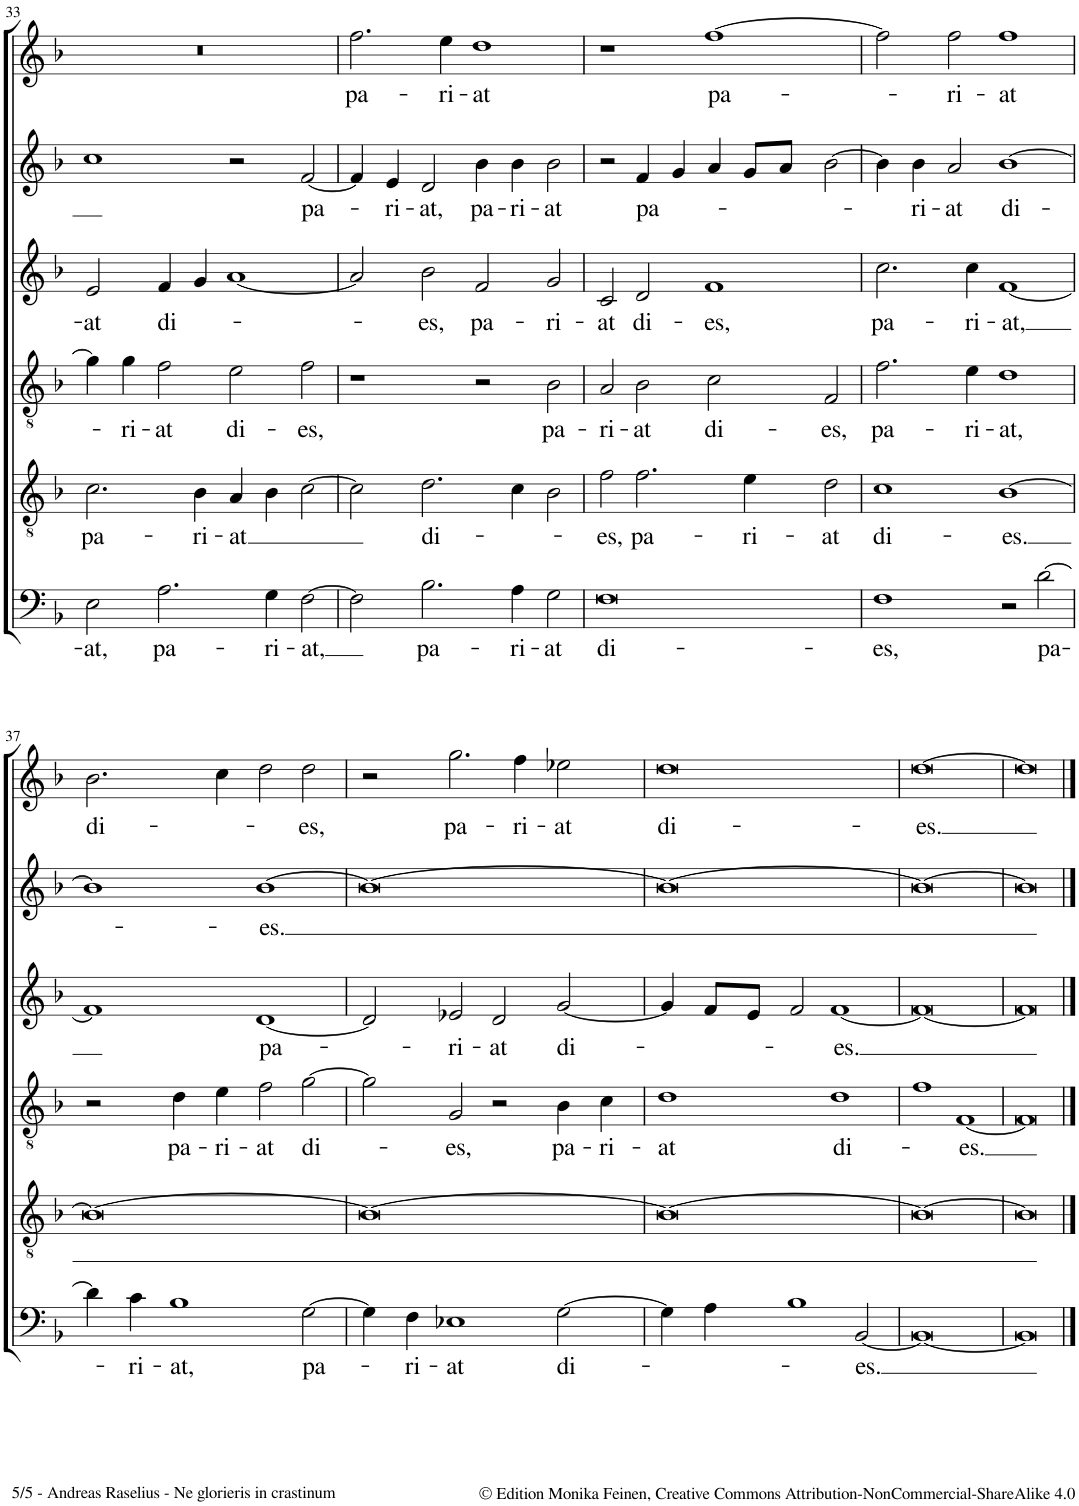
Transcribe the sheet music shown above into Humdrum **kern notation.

**kern	**text	**kern	**text	**kern	**text	**kern	**text	**kern	**text	**kern	**text
*part6	*part6	*part5	*part5	*part4	*part4	*part3	*part3	*part2	*part2	*part1	*part1
*staff6	*staff6	*staff5	*staff5	*staff4	*staff4	*staff3	*staff3	*staff2	*staff2	*staff1	*staff1
*I"Bassus	*	*I"Tenor	*	*I"Quintus	*	*I"Sextus	*	*I"Altus	*	*I"Cantus	*
!!LO:PB:g=z
*clefF4	*	*clefGv2	*	*clefGv2	*	*clefG2	*	*clefG2	*	*clefG2	*
*k[b-]	*	*k[b-]	*	*k[b-]	*	*k[b-]	*	*k[b-]	*	*k[b-]	*
*M4/2	*	*M4/2	*	*M4/2	*	*M4/2	*	*M4/2	*	*M4/2	*
*met(c|)	*	*met(c|)	*	*met(c|)	*	*met(c|)	*	*met(c|)	*	*met(c|)	*
=33	=33	=33	=33	=33	=33	=33	=33	=33	=33	=33	=33
!	!LO:LY:b	!	!LO:LY:b	!	!	!	!LO:LY:b	!	!	!	!
2E\	-at,	2.c\	pa-	4g\]	.	2e/	-at	1cc	.	0r	.
!	!	!	!	!	!LO:LY:b	!	!	!	!	!	!
.	.	.	.	4g\	-ri-	.	.	.	.	.	.
!	!LO:LY:b	!	!	!	!LO:LY:b	!	!LO:LY:b	!	!	!	!
2.A\	pa-	.	.	2f\	-at	4f/	di-	.	.	.	.
!	!	!	!LO:LY:b	!	!	!	!	!	!	!	!
.	.	4B-\	-ri-	.	.	4g/	.	.	.	.	.
!	!	!	!LO:LY:b	!	!LO:LY:b	!	!	!	!	!	!
.	.	4A/	-at	2e\	di-	[1a	.	2r	.	.	.
!	!LO:LY:b	!	!	!	!	!	!	!	!	!	!
4G\	-ri-	4B-\	.	.	.	.	.	.	.	.	.
!	!LO:LY:b	!	!	!	!LO:LY:b	!	!	!	!LO:LY:b	!	!
[2F\	-at,	[2c\	.	2f\	-es,	.	.	[2f/	pa-	.	.
=34	=34	=34	=34	=34	=34	=34	=34	=34	=34	=34	=34
!	!	!	!	!	!	!	!	!	!	!	!LO:LY:b
2F\]	.	2c\]	.	1r	.	2a/]	.	4f/]	.	2.ff\	pa-
!	!	!	!	!	!	!	!	!	!LO:LY:b	!	!
.	.	.	.	.	.	.	.	4e/	-ri-	.	.
!	!LO:LY:b	!	!LO:LY:b	!	!	!	!LO:LY:b	!	!LO:LY:b	!	!
2.B-\	pa-	2.d\	di-	.	.	2b-\	-es,	2d/	-at,	.	.
!	!	!	!	!	!	!	!	!	!	!	!LO:LY:b
.	.	.	.	.	.	.	.	.	.	4ee\	-ri-
!	!	!	!	!	!	!	!LO:LY:b	!	!LO:LY:b	!	!LO:LY:b
.	.	.	.	2r	.	2f/	pa-	4b-\	pa-	1dd	-at
!	!LO:LY:b	!	!	!	!	!	!	!	!LO:LY:b	!	!
4A\	-ri-	4c\	.	.	.	.	.	4b-\	-ri-	.	.
!	!LO:LY:b	!	!	!	!LO:LY:b	!	!LO:LY:b	!	!LO:LY:b	!	!
2G\	-at	2B-\	.	2B-\	pa-	2g/	-ri-	2b-\	-at	.	.
=35	=35	=35	=35	=35	=35	=35	=35	=35	=35	=35	=35
!	!LO:LY:b	!	!LO:LY:b	!	!LO:LY:b	!	!LO:LY:b	!	!	!	!
0F	di-	2f\	-es,	2A/	-ri-	2c/	-at	2r	.	1r	.
!	!	!	!LO:LY:b	!	!LO:LY:b	!	!LO:LY:b	!	!LO:LY:b	!	!
.	.	2.f\	pa-	2B-\	at	2d/	di-	4f/	pa-	.	.
.	.	.	.	.	.	.	.	4g/	.	.	.
!	!	!	!	!	!LO:LY:b	!	!LO:LY:b	!	!	!	!LO:LY:b
.	.	.	.	2c\	di-	1f	-es,	4a/	.	[1ff	pa-
!	!	!	!LO:LY:b	!	!	!	!	!	!	!	!
.	.	4e\	-ri-	.	.	.	.	8g/L	.	.	.
.	.	.	.	.	.	.	.	8a/J	.	.	.
!	!	!	!LO:LY:b	!	!LO:LY:b	!	!	!	!	!	!
.	.	2d\	-at	2F/	-es,	.	.	[2b-\	.	.	.
=36	=36	=36	=36	=36	=36	=36	=36	=36	=36	=36	=36
!	!LO:LY:b	!	!LO:LY:b	!	!LO:LY:b	!	!LO:LY:b	!	!	!	!
1F	-es,	1c	di-	2.f\	pa-	2.cc\	pa-	4b-\]	.	2ff\]	.
!	!	!	!	!	!	!	!	!	!LO:LY:b	!	!
.	.	.	.	.	.	.	.	4b-\	-ri-	.	.
!	!	!	!	!	!	!	!	!	!LO:LY:b	!	!LO:LY:b
.	.	.	.	.	.	.	.	2a/	-at	2ff\	-ri-
!	!	!	!	!	!LO:LY:b	!	!LO:LY:b	!	!	!	!
.	.	.	.	4e\	-ri-	4cc\	-ri-	.	.	.	.
!	!	!	!LO:LY:b	!	!LO:LY:b	!	!LO:LY:b	!	!LO:LY:b	!	!LO:LY:b
2r	.	[1B-	-es.	1d	-at,	[1f	-at,	[1b-	di-	1ff	-at
!	!LO:LY:b	!	!	!	!	!	!	!	!	!	!
[2d\	pa-	.	.	.	.	.	.	.	.	.	.
!!LO:LB:g=z
=37	=37	=37	=37	=37	=37	=37	=37	=37	=37	=37	=37
!	!	!	!	!	!	!	!	!	!	!	!LO:LY:b
4d\]	.	0B-_	.	2r	.	1f]	.	1b-]	.	2.b-\	di-
!	!LO:LY:b	!	!	!	!	!	!	!	!	!	!
4c\	-ri-	.	.	.	.	.	.	.	.	.	.
!	!LO:LY:b	!	!	!	!LO:LY:b	!	!	!	!	!	!
1B-	-at,	.	.	4d\	pa-	.	.	.	.	.	.
!	!	!	!	!	!LO:LY:b	!	!	!	!	!	!
.	.	.	.	4e\	-ri-	.	.	.	.	4cc\	.
!	!	!	!	!	!LO:LY:b	!	!LO:LY:b	!	!LO:LY:b	!	!
.	.	.	.	2f\	-at	[1d	pa-	[1b-	-es.	2dd\	.
!	!LO:LY:b	!	!	!	!LO:LY:b	!	!	!	!	!	!LO:LY:b
[2G\	pa-	.	.	[2g\	di-	.	.	.	.	2dd\	-es,
=38	=38	=38	=38	=38	=38	=38	=38	=38	=38	=38	=38
4G\]	.	0B-_	.	2g\]	.	2d/]	.	0b-_	.	2r	.
!	!LO:LY:b	!	!	!	!	!	!	!	!	!	!
4F\	-ri-	.	.	.	.	.	.	.	.	.	.
!	!LO:LY:b	!	!	!	!LO:LY:b	!	!LO:LY:b	!	!	!	!LO:LY:b
1E-X	-at	.	.	2G/	-es,	2e-X/	-ri-	.	.	2.gg\	pa-
!	!	!	!	!	!	!	!LO:LY:b	!	!	!	!
.	.	.	.	2r	.	2d/	-at	.	.	.	.
!	!	!	!	!	!	!	!	!	!	!	!LO:LY:b
.	.	.	.	.	.	.	.	.	.	4ff\	-ri-
!	!LO:LY:b	!	!	!	!LO:LY:b	!	!LO:LY:b	!	!	!	!LO:LY:b
[2G\	di-	.	.	4B-\	pa-	[2g/	di-	.	.	2ee-X\	-at
!	!	!	!	!	!LO:LY:b	!	!	!	!	!	!
.	.	.	.	4c\	-ri-	.	.	.	.	.	.
=39	=39	=39	=39	=39	=39	=39	=39	=39	=39	=39	=39
!	!	!	!	!	!LO:LY:b	!	!	!	!	!	!LO:LY:b
4G\]	.	0B-_	.	1d	-at	4g/]	.	0b-_	.	0dd	di-
4A\	.	.	.	.	.	8f/L	.	.	.	.	.
.	.	.	.	.	.	8e/J	.	.	.	.	.
1B-	.	.	.	.	.	2f/	.	.	.	.	.
!	!	!	!	!	!LO:LY:b	!	!LO:LY:b	!	!	!	!
.	.	.	.	1d	di-	[1f	-es.	.	.	.	.
!	!LO:LY:b	!	!	!	!	!	!	!	!	!	!
[2BB-/	-es.	.	.	.	.	.	.	.	.	.	.
=40	=40	=40	=40	=40	=40	=40	=40	=40	=40	=40	=40
!	!	!	!	!	!	!	!	!	!	!	!LO:LY:b
0BB-_	.	0B-_	.	1f	.	0f_	.	0b-_	.	[0dd	-es.
!	!	!	!	!	!LO:LY:b	!	!	!	!	!	!
.	.	.	.	[1F	-es.	.	.	.	.	.	.
=41	=41	=41	=41	=41	=41	=41	=41	=41	=41	=41	=41
0BB-]	.	0B-]	.	0F]	.	0f]	.	0b-]	.	0dd]	.
==	==	==	==	==	==	==	==	==	==	==	==
*-	*-	*-	*-	*-	*-	*-	*-	*-	*-	*-	*-
